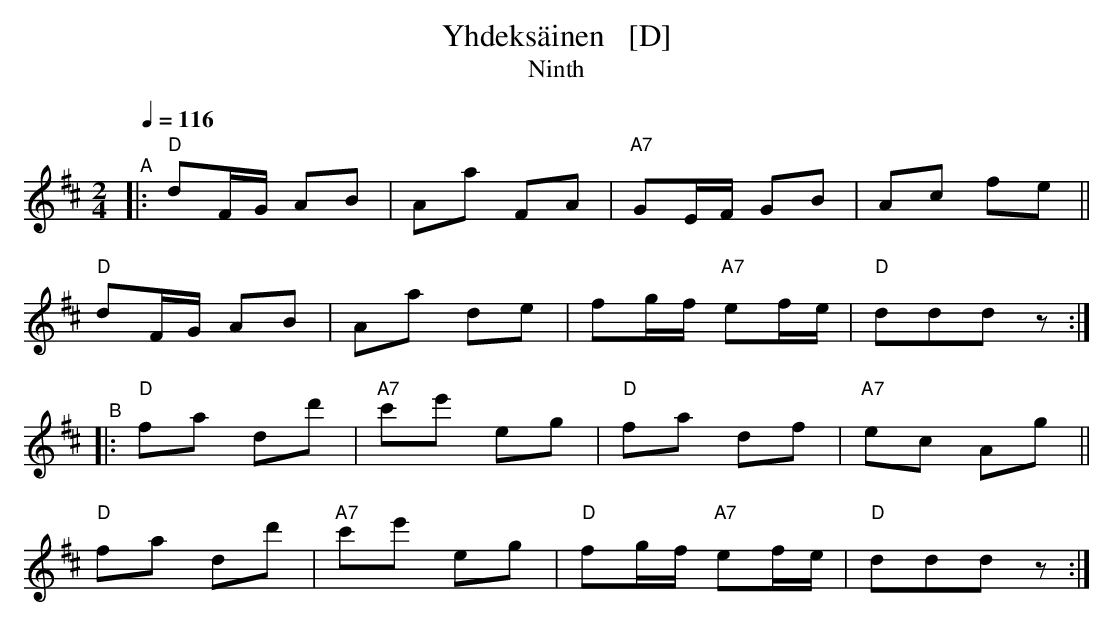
X:1
T: Yhdeks\"ainen   [D]
T: Ninth
L: 1/16
M: 2/4
Q: 1/4=116
K: D
"^A"|:\
"D"d2FG A2B2 | A2a2 F2A2 | "A7"G2EF G2B2 | A2c2 f2e2 ||
"D"d2FG A2B2 | A2a2 d2e2 | f2gf "A7"e2fe | "D"d2d2d2 z2 :|
"^B"|:\
"D"f2a2 d2d'2 | "A7"c'2e'2 e2g2 | "D"f2a2 d2f2 | "A7"e2c2 A2g2 ||
"D"f2a2 d2d'2 | "A7"c'2e'2 e2g2 | "D"f2gf "A7"e2fe | "D"d2d2d2 z2 :|
